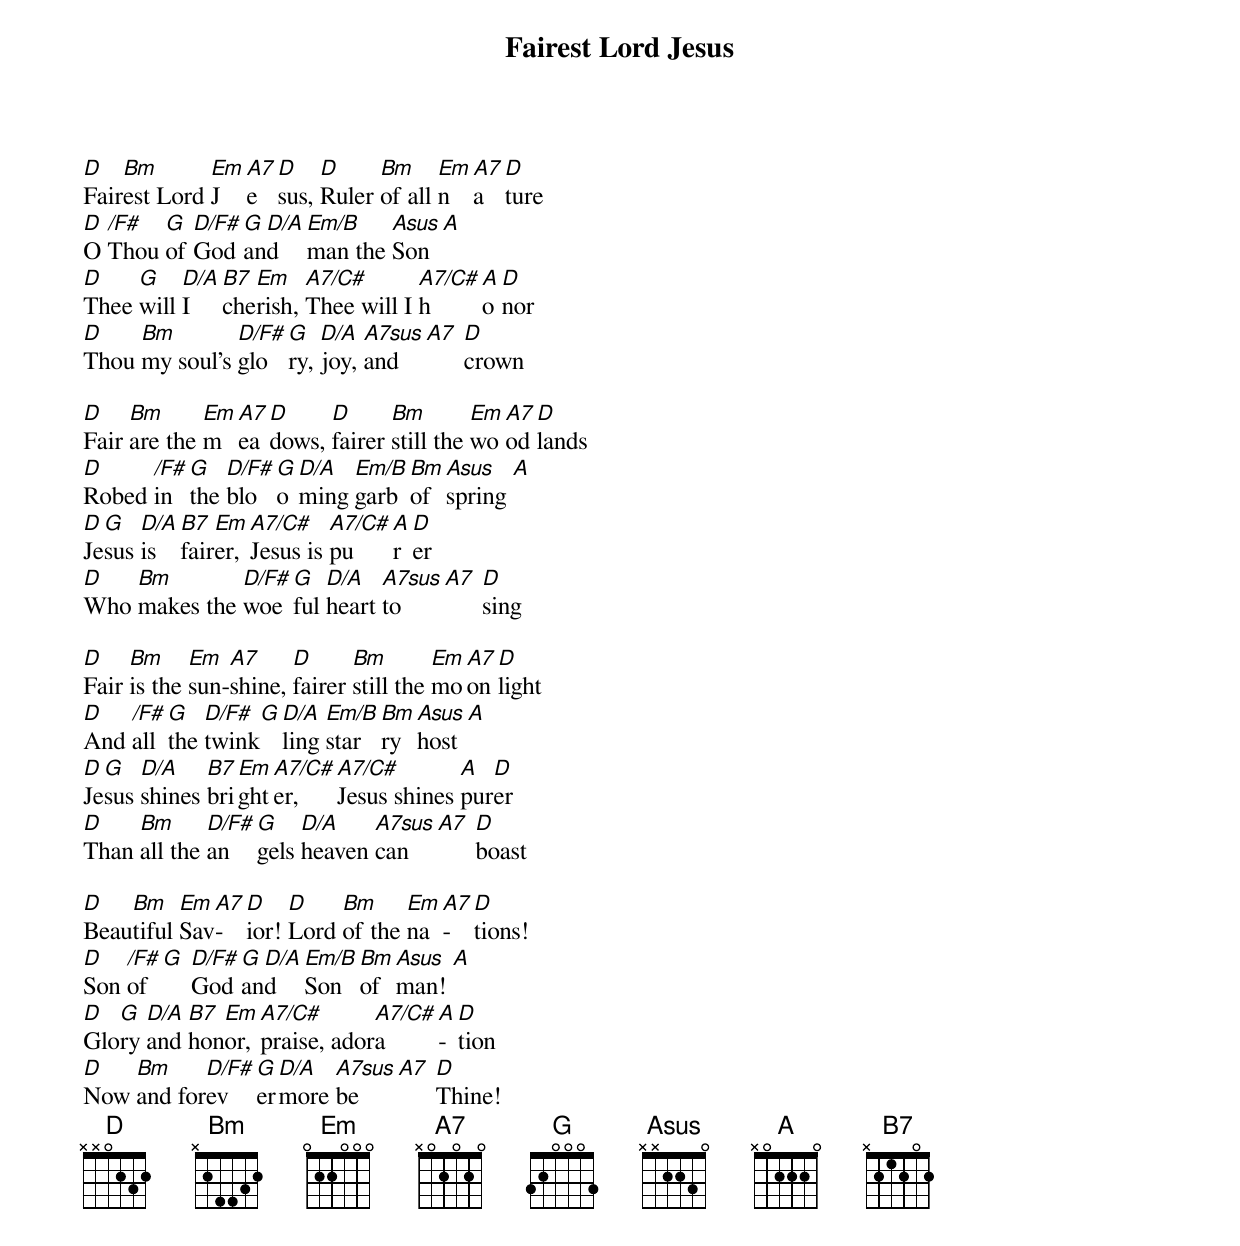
{title: Fairest Lord Jesus}
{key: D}
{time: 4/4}
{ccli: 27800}
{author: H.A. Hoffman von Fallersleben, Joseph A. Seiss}
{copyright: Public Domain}

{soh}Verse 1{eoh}
[D]Fair[Bm]est Lord [Em]J[A7]e[D]sus, [D]Ruler [Bm]of all [Em]n[A7]a[D]ture
[D]O [/F#]Thou [G]of [D/F#]God [G]an[D/A]d [Em/B]man the [Asus]Son [A]
[D]Thee [G]will [D/A]I [B7]che[Em]rish, [A7/C#]Thee will I [A7/C#]h[A]o[D]nor
[D]Thou [Bm]my soul's [D/F#]glo[G]ry, [D/A]joy, [A7sus]and [A7] [D]crown

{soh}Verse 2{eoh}
[D]Fair [Bm]are the [Em]m[A7]ea[D]dows, [D]fairer [Bm]still the [Em]wo[A7]od[D]lands
[D]Robed [/F#]in [G]the [D/F#]blo[G]o[D/A]ming [Em/B]garb [Bm]of [Asus]spring [A]
[D]Je[G]sus [D/A]is [B7]fair[Em]er, [A7/C#]Jesus is [A7/C#]pu[A]r[D]er
[D]Who [Bm]makes the [D/F#]woe[G]ful [D/A]heart [A7sus]to [A7] [D]sing

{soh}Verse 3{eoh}
[D]Fair [Bm]is the [Em]sun-[A7]shine, [D]fairer [Bm]still the [Em]mo[A7]on[D]light
[D]And [/F#]all [G]the [D/F#]twink[G][D/A]ling [Em/B]star[Bm]ry [Asus]host [A]
[D]Je[G]sus [D/A]shines [B7]bri[Em]ght[A7/C#]er, [A7/C#]Jesus shines [A]pur[D]er
[D]Than [Bm]all the [D/F#]an[G]gels [D/A]heaven [A7sus]can [A7] [D]boast

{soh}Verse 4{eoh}
[D]Beau[Bm]tiful [Em]Sav[A7]-[D]ior! [D]Lord [Bm]of the [Em]na[A7]-[D]tions!
[D]Son [/F#]of [G] [D/F#]God [G]an[D/A]d [Em/B]Son [Bm]of [Asus]man! [A]
[D]Glo[G]ry [D/A]and [B7]hon[Em]or, [A7/C#]praise, ador[A7/C#]a[A]-[D]tion
[D]Now [Bm]and for[D/F#]ev[G]er[D/A]more [A7sus]be [A7] [D]Thine!
